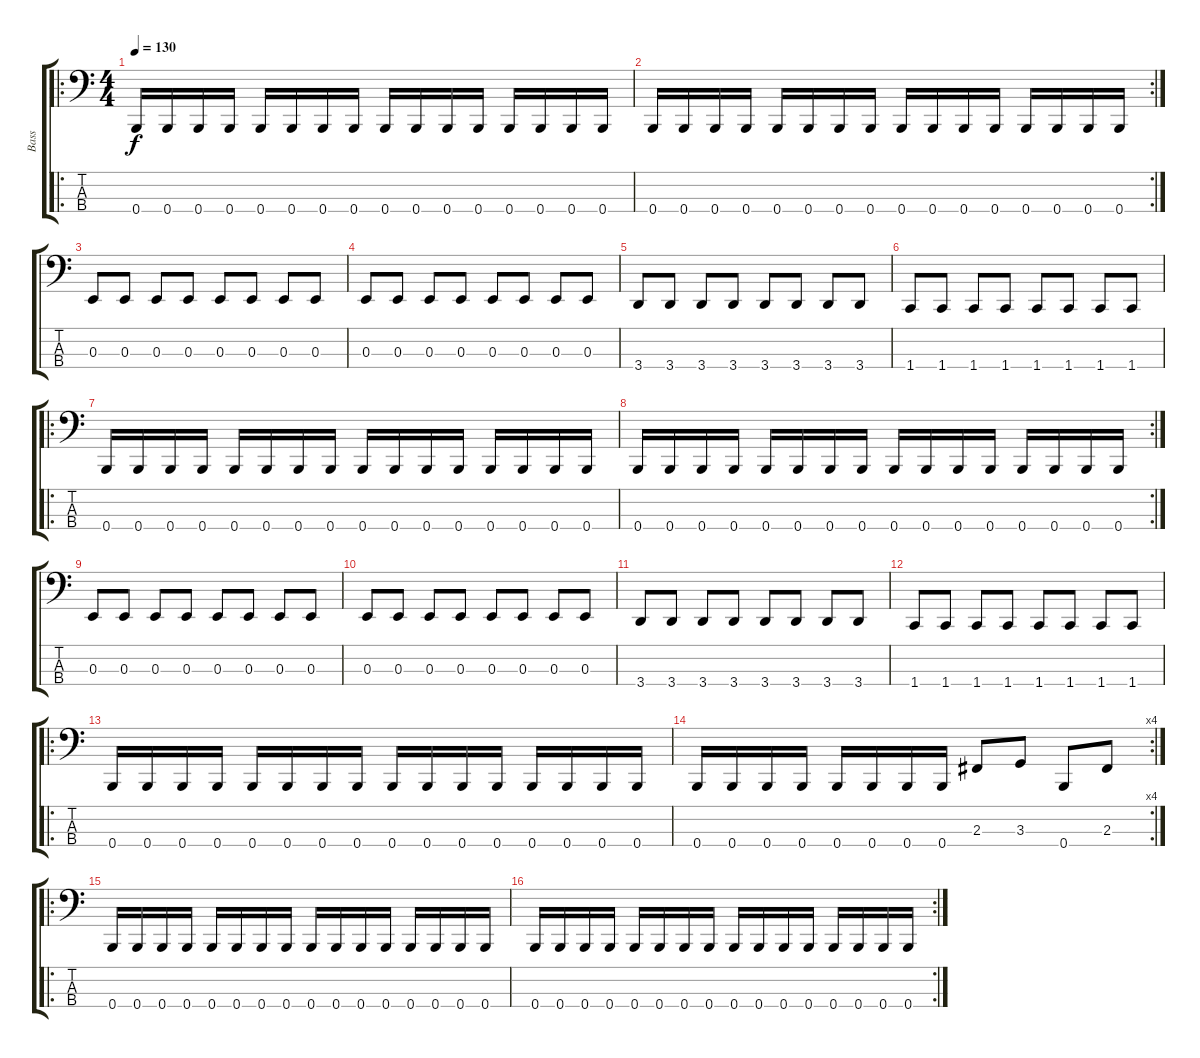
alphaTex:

\track ("Bass" "Bass") {instrument electricbassfinger}
\staff {score tabs}
\tuning (D2 A1 E1 B0) {hide}
\ro
\ts (4 4)
\tempo 130
\clef f4
\ks c
0.4.16{dy f} 0.4.16 0.4.16 0.4.16 0.4.16 0.4.16 0.4.16 0.4.16 0.4.16 0.4.16 0.4.16 0.4.16 0.4.16 0.4.16 0.4.16 0.4.16 |
\rc 2
0.4.16 0.4.16 0.4.16 0.4.16 0.4.16 0.4.16 0.4.16 0.4.16 0.4.16 0.4.16 0.4.16 0.4.16 0.4.16 0.4.16 0.4.16 0.4.16 |
0.3.8 0.3.8 0.3.8 0.3.8 0.3.8 0.3.8 0.3.8 0.3.8 |
0.3.8 0.3.8 0.3.8 0.3.8 0.3.8 0.3.8 0.3.8 0.3.8 |
3.4.8 3.4.8 3.4.8 3.4.8 3.4.8 3.4.8 3.4.8 3.4.8 |
1.4.8 1.4.8 1.4.8 1.4.8 1.4.8 1.4.8 1.4.8 1.4.8 |
\ro
0.4.16 0.4.16 0.4.16 0.4.16 0.4.16 0.4.16 0.4.16 0.4.16 0.4.16 0.4.16 0.4.16 0.4.16 0.4.16 0.4.16 0.4.16 0.4.16 |
\rc 2
0.4.16 0.4.16 0.4.16 0.4.16 0.4.16 0.4.16 0.4.16 0.4.16 0.4.16 0.4.16 0.4.16 0.4.16 0.4.16 0.4.16 0.4.16 0.4.16 |
0.3.8 0.3.8 0.3.8 0.3.8 0.3.8 0.3.8 0.3.8 0.3.8 |
0.3.8 0.3.8 0.3.8 0.3.8 0.3.8 0.3.8 0.3.8 0.3.8 |
3.4.8 3.4.8 3.4.8 3.4.8 3.4.8 3.4.8 3.4.8 3.4.8 |
1.4.8 1.4.8 1.4.8 1.4.8 1.4.8 1.4.8 1.4.8 1.4.8 |
\ro
0.4.16 0.4.16 0.4.16 0.4.16 0.4.16 0.4.16 0.4.16 0.4.16 0.4.16 0.4.16 0.4.16 0.4.16 0.4.16 0.4.16 0.4.16 0.4.16 |
\rc 4
0.4.16 0.4.16 0.4.16 0.4.16 0.4.16 0.4.16 0.4.16 0.4.16 2.3.8 3.3.8 0.4.8 2.3.8 |
\ro
0.4.16 0.4.16 0.4.16 0.4.16 0.4.16 0.4.16 0.4.16 0.4.16 0.4.16 0.4.16 0.4.16 0.4.16 0.4.16 0.4.16 0.4.16 0.4.16 |
\rc 2
0.4.16 0.4.16 0.4.16 0.4.16 0.4.16 0.4.16 0.4.16 0.4.16 0.4.16 0.4.16 0.4.16 0.4.16 0.4.16 0.4.16 0.4.16 0.4.16
